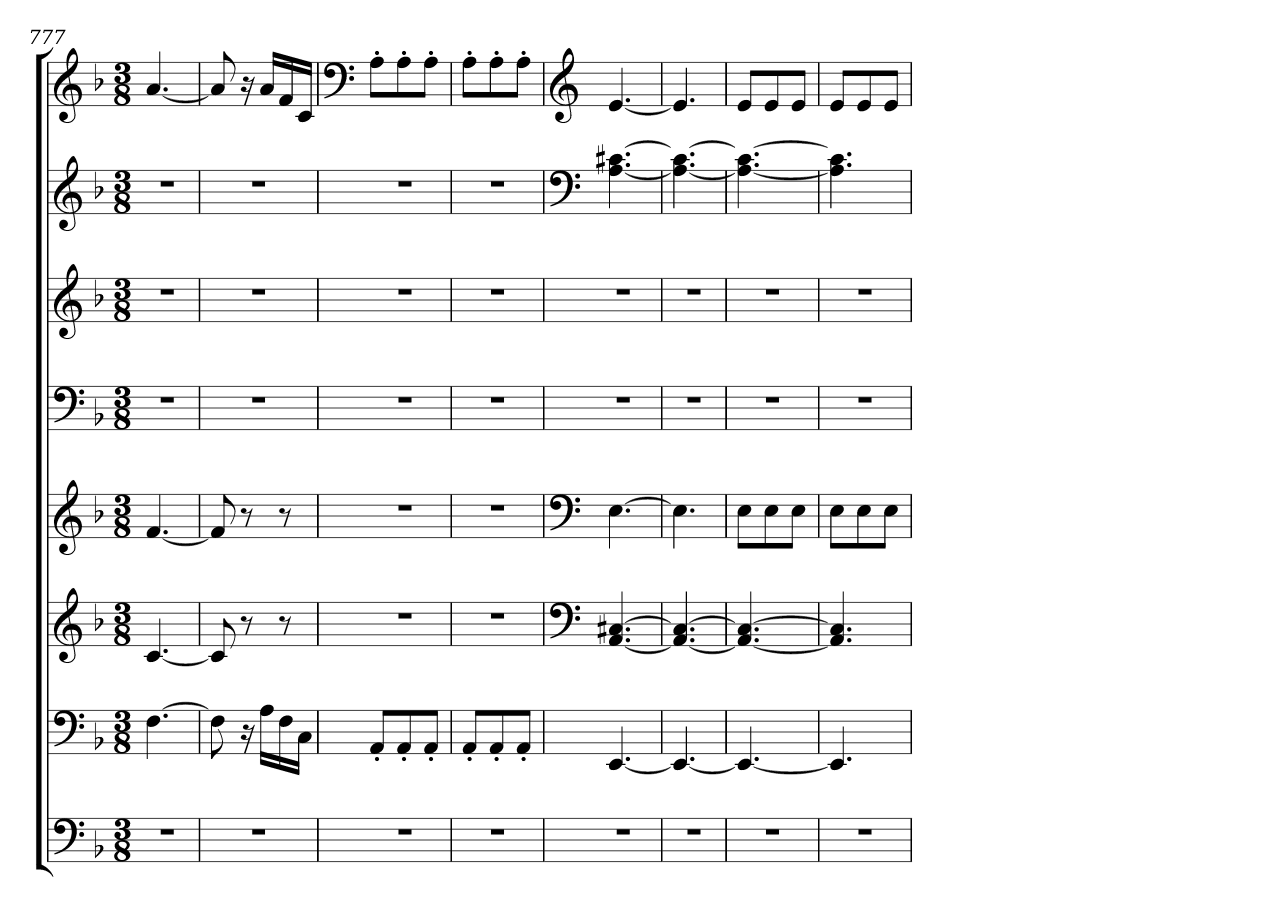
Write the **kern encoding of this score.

**kern	**kern	**kern	**kern	**kern	**kern	**kern	**kern
*part5	*part5	*part4	*part4	*part3	*part3	*part2	*part1
*staff8	*staff7	*staff6	*staff5	*staff4	*staff3	*staff2	*staff1
*clefF4	*clefF4	*clefG2	*clefG2	*clefF4	*clefG2	*clefG2	*clefG2
*k[b-]	*k[b-]	*k[b-]	*k[b-]	*k[b-]	*k[b-]	*k[b-]	*k[b-]
*M3/8	*M3/8	*M3/8	*M3/8	*M3/8	*M3/8	*M3/8	*M3/8
=777	=777	=777	=777	=777	=777	=777	=777
4.r	[4.F\	[4.c/	[4.f/	4.r	4.r	4.r	[4.a/
=778	=778	=778	=778	=778	=778	=778	=778
4.r	8F\]	8c/]	8f/]	4.r	4.r	4.r	8a/]
.	16r	8r	8r	.	.	.	16r
.	16A\LL	.	.	.	.	.	16a/LL
.	16F\	8r	8r	.	.	.	16f/
.	16C\JJ	.	.	.	.	.	16c/JJ
=779	=779	=779	=779	=779	=779	=779	=779
*	*	*	*	*	*	*	*clefF4
4.r	8AA'/L	4.r	4.r	4.r	4.r	4.r	8A'\L
.	8AA'/	.	.	.	.	.	8A'\
.	8AA'/J	.	.	.	.	.	8A'\J
!!LO:PB:g=z
=780	=780	=780	=780	=780	=780	=780	=780
4.r	8AA'/L	4.r	4.r	4.r	4.r	4.r	8A'\L
.	8AA'/	.	.	.	.	.	8A'\
.	8AA'/J	.	.	.	.	.	8A'\J
=781	=781	=781	=781	=781	=781	=781	=781
*	*	*clefF4	*clefF4	*	*	*clefF4	*clefG2
4.r	[4.EE/	[4.AA/ [4.C#X/	[4.E\	4.r	4.r	[4.A\ [4.c#X\	[4.e/
=782	=782	=782	=782	=782	=782	=782	=782
*	*	*	*	*	*	*	*MM154
4.r	4.EE/_	4.AA/_ 4.C#/_	4.E\]	4.r	4.r	4.A\_ 4.c#\_	4.e/]
=783	=783	=783	=783	=783	=783	=783	=783
4.r	4.EE/_	4.AA/_ 4.C#/_	8E\L	4.r	4.r	4.A\_ 4.c#\_	8e/L
.	.	.	8E\	.	.	.	8e/
.	.	.	8E\J	.	.	.	8e/J
=784	=784	=784	=784	=784	=784	=784	=784
4.r	4.EE/]	4.AA/] 4.C#/]	8E\L	4.r	4.r	4.A\] 4.c#\]	8e/L
.	.	.	8E\	.	.	.	8e/
.	.	.	8E\J	.	.	.	8e/J
=	=	=	=	=	=	=	=
*-	*-	*-	*-	*-	*-	*-	*-
